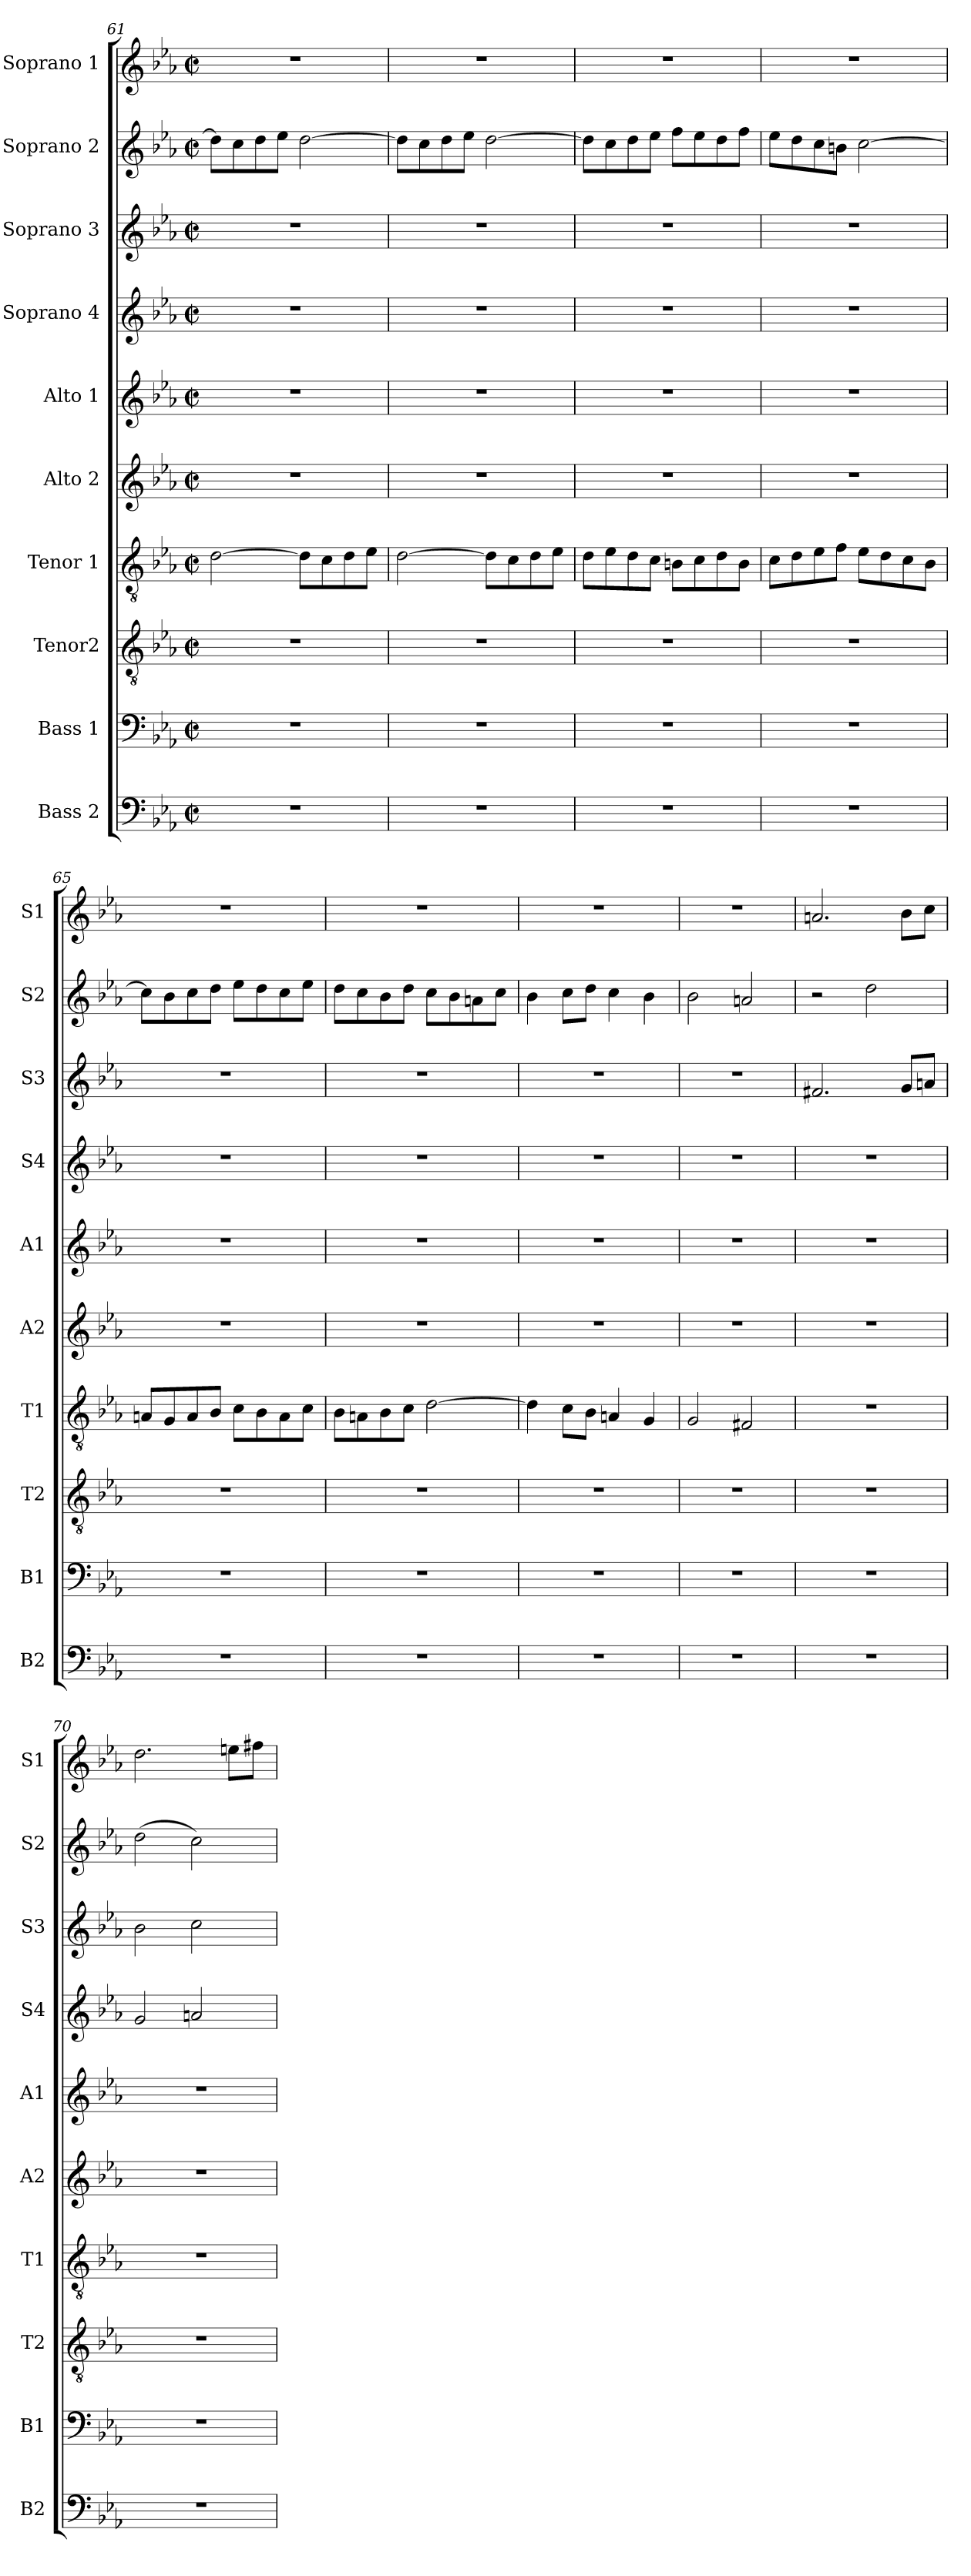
**kern	**kern	**kern	**kern	**kern	**kern	**kern	**kern	**kern	**kern
*part10	*part9	*part8	*part7	*part6	*part5	*part4	*part3	*part2	*part1
*staff10	*staff9	*staff8	*staff7	*staff6	*staff5	*staff4	*staff3	*staff2	*staff1
*I"Bass 2	*I"Bass 1	*I"Tenor2	*I"Tenor 1	*I"Alto 2	*I"Alto 1	*I"Soprano 4	*I"Soprano 3	*I"Soprano 2	*I"Soprano 1
*I'B2	*I'B1	*I'T2	*I'T1	*I'A2	*I'A1	*I'S4	*I'S3	*I'S2	*I'S1
*clefF4	*clefF4	*clefGv2	*clefGv2	*clefG2	*clefG2	*clefG2	*clefG2	*clefG2	*clefG2
*k[b-e-a-]	*k[b-e-a-]	*k[b-e-a-]	*k[b-e-a-]	*k[b-e-a-]	*k[b-e-a-]	*k[b-e-a-]	*k[b-e-a-]	*k[b-e-a-]	*k[b-e-a-]
*E-:	*E-:	*E-:	*E-:	*E-:	*E-:	*E-:	*E-:	*E-:	*E-:
*M2/2	*M2/2	*M2/2	*M2/2	*M2/2	*M2/2	*M2/2	*M2/2	*M2/2	*M2/2
*met(c|)	*met(c|)	*met(c|)	*met(c|)	*met(c|)	*met(c|)	*met(c|)	*met(c|)	*met(c|)	*met(c|)
=61	=61	=61	=61	=61	=61	=61	=61	=61	=61
1r	1r	1r	[2d\	1r	1r	1r	1r	8dd\L]	1r
.	.	.	.	.	.	.	.	8cc\	.
.	.	.	.	.	.	.	.	8dd\	.
.	.	.	.	.	.	.	.	8ee-\J	.
.	.	.	8d\L]	.	.	.	.	[2dd\	.
.	.	.	8c\	.	.	.	.	.	.
.	.	.	8d\	.	.	.	.	.	.
.	.	.	8e-\J	.	.	.	.	.	.
=62	=62	=62	=62	=62	=62	=62	=62	=62	=62
1r	1r	1r	[2d\	1r	1r	1r	1r	8dd\L]	1r
.	.	.	.	.	.	.	.	8cc\	.
.	.	.	.	.	.	.	.	8dd\	.
.	.	.	.	.	.	.	.	8ee-\J	.
.	.	.	8d\L]	.	.	.	.	[2dd\	.
.	.	.	8c\	.	.	.	.	.	.
.	.	.	8d\	.	.	.	.	.	.
.	.	.	8e-\J	.	.	.	.	.	.
=63	=63	=63	=63	=63	=63	=63	=63	=63	=63
1r	1r	1r	8d\L	1r	1r	1r	1r	8dd\L]	1r
.	.	.	8e-\	.	.	.	.	8cc\	.
.	.	.	8d\	.	.	.	.	8dd\	.
.	.	.	8c\J	.	.	.	.	8ee-\J	.
.	.	.	8Bn\L	.	.	.	.	8ff\L	.
.	.	.	8c\	.	.	.	.	8ee-\	.
.	.	.	8d\	.	.	.	.	8dd\	.
.	.	.	8B\J	.	.	.	.	8ff\J	.
=64	=64	=64	=64	=64	=64	=64	=64	=64	=64
1r	1r	1r	8c\L	1r	1r	1r	1r	8ee-\L	1r
.	.	.	8d\	.	.	.	.	8dd\	.
.	.	.	8e-\	.	.	.	.	8cc\	.
.	.	.	8f\J	.	.	.	.	8bn\J	.
.	.	.	8e-\L	.	.	.	.	[2cc\	.
.	.	.	8d\	.	.	.	.	.	.
.	.	.	8c\	.	.	.	.	.	.
.	.	.	8B-\J	.	.	.	.	.	.
!!LO:PB:g=z
=65	=65	=65	=65	=65	=65	=65	=65	=65	=65
1r	1r	1r	8An/L	1r	1r	1r	1r	8cc\L]	1r
.	.	.	8G/	.	.	.	.	8b-\	.
.	.	.	8A/	.	.	.	.	8cc\	.
.	.	.	8B-/J	.	.	.	.	8dd\J	.
.	.	.	8c\L	.	.	.	.	8ee-\L	.
.	.	.	8B-\	.	.	.	.	8dd\	.
.	.	.	8A\	.	.	.	.	8cc\	.
.	.	.	8c\J	.	.	.	.	8ee-\J	.
=66	=66	=66	=66	=66	=66	=66	=66	=66	=66
1r	1r	1r	8B-\L	1r	1r	1r	1r	8dd\L	1r
.	.	.	8An\	.	.	.	.	8cc\	.
.	.	.	8B-\	.	.	.	.	8b-\	.
.	.	.	8c\J	.	.	.	.	8dd\J	.
.	.	.	[2d\	.	.	.	.	8cc\L	.
.	.	.	.	.	.	.	.	8b-\	.
.	.	.	.	.	.	.	.	8an\	.
.	.	.	.	.	.	.	.	8cc\J	.
=67	=67	=67	=67	=67	=67	=67	=67	=67	=67
1r	1r	1r	4d\]	1r	1r	1r	1r	4b-\	1r
.	.	.	8c\L	.	.	.	.	8cc\L	.
.	.	.	8B-\J	.	.	.	.	8dd\J	.
.	.	.	4An/	.	.	.	.	4cc\	.
.	.	.	4G/	.	.	.	.	4b-\	.
=68	=68	=68	=68	=68	=68	=68	=68	=68	=68
1r	1r	1r	2G/	1r	1r	1r	1r	2b-\	1r
.	.	.	2F#X/	.	.	.	.	2an/	.
!!LO:PB:g=z
=69	=69	=69	=69	=69	=69	=69	=69	=69	=69
1r	1r	1r	1r	1r	1r	1r	2.f#X/	2r	2.an/
.	.	.	.	.	.	.	.	2dd\	.
.	.	.	.	.	.	.	8g/L	.	8b-\L
.	.	.	.	.	.	.	8an/J	.	8cc\J
=70	=70	=70	=70	=70	=70	=70	=70	=70	=70
1r	1r	1r	1r	1r	1r	2g/	2b-\	(2dd\	2.dd\
.	.	.	.	.	.	2an/	2cc\	2cc\)	.
.	.	.	.	.	.	.	.	.	8een\L
.	.	.	.	.	.	.	.	.	8ff#X\J
=	=	=	=	=	=	=	=	=	=
*-	*-	*-	*-	*-	*-	*-	*-	*-	*-
